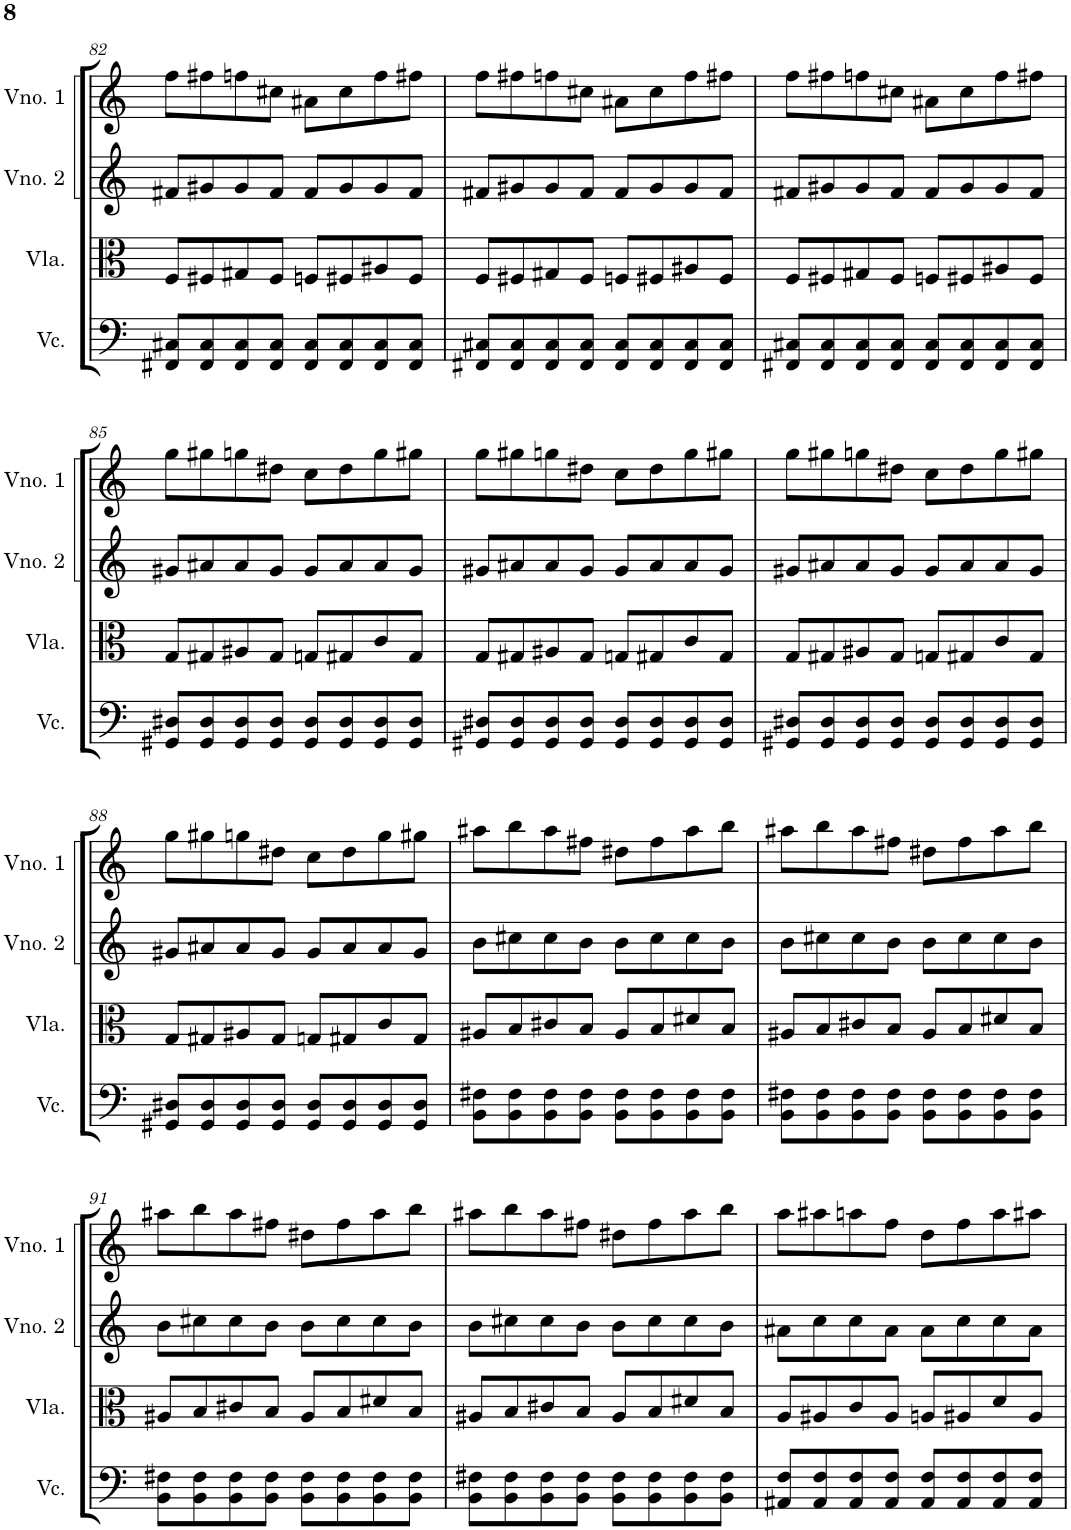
**kern	**kern	**kern	**kern
*part4	*part3	*part2	*part1
*staff4	*staff3	*staff2	*staff1
*I"Violoncelo	*I"Viola	*I"Violino 2	*I"Violino 1
*I'Vc.	*I'Vla.	*I'Vno. 2	*I'Vno. 1
!!LO:PB:g=z
*clefF4	*clefC3	*clefG2	*clefG2
*k[]	*k[]	*k[]	*k[]
*M4/4	*M4/4	*M4/4	*M4/4
=82	=82	=82	=82
8FF#X/ 8C#X/L	8F/L	8f#X/L	8ff\L
8FF#/ 8C#/	8F#X/	8g#X/	8ff#X\
8FF#/ 8C#/	8G#X/	8g#/	8ffn\
8FF#/ 8C#/J	8F#/J	8f#/J	8cc#X\J
8FF#/ 8C#/L	8Fn/L	8f#/L	8a#X\L
8FF#/ 8C#/	8F#X/	8g#/	8cc#\
8FF#/ 8C#/	8A#X/	8g#/	8ff\
8FF#/ 8C#/J	8F#/J	8f#/J	8ff#X\J
=83	=83	=83	=83
8FF#X/ 8C#X/L	8F/L	8f#X/L	8ff\L
8FF#/ 8C#/	8F#X/	8g#X/	8ff#X\
8FF#/ 8C#/	8G#X/	8g#/	8ffn\
8FF#/ 8C#/J	8F#/J	8f#/J	8cc#X\J
8FF#/ 8C#/L	8Fn/L	8f#/L	8a#X\L
8FF#/ 8C#/	8F#X/	8g#/	8cc#\
8FF#/ 8C#/	8A#X/	8g#/	8ff\
8FF#/ 8C#/J	8F#/J	8f#/J	8ff#X\J
=84	=84	=84	=84
8FF#X/ 8C#X/L	8F/L	8f#X/L	8ff\L
8FF#/ 8C#/	8F#X/	8g#X/	8ff#X\
8FF#/ 8C#/	8G#X/	8g#/	8ffn\
8FF#/ 8C#/J	8F#/J	8f#/J	8cc#X\J
8FF#/ 8C#/L	8Fn/L	8f#/L	8a#X\L
8FF#/ 8C#/	8F#X/	8g#/	8cc#\
8FF#/ 8C#/	8A#X/	8g#/	8ff\
8FF#/ 8C#/J	8F#/J	8f#/J	8ff#X\J
!!LO:LB:g=z
=85	=85	=85	=85
8GG#X/ 8D#X/L	8G/L	8g#X/L	8gg\L
8GG#/ 8D#/	8G#X/	8a#X/	8gg#X\
8GG#/ 8D#/	8A#X/	8a#/	8ggn\
8GG#/ 8D#/J	8G#/J	8g#/J	8dd#X\J
8GG#/ 8D#/L	8Gn/L	8g#/L	8cc\L
8GG#/ 8D#/	8G#X/	8a#/	8dd#\
8GG#/ 8D#/	8c/	8a#/	8gg\
8GG#/ 8D#/J	8G#/J	8g#/J	8gg#X\J
=86	=86	=86	=86
8GG#X/ 8D#X/L	8G/L	8g#X/L	8gg\L
8GG#/ 8D#/	8G#X/	8a#X/	8gg#X\
8GG#/ 8D#/	8A#X/	8a#/	8ggn\
8GG#/ 8D#/J	8G#/J	8g#/J	8dd#X\J
8GG#/ 8D#/L	8Gn/L	8g#/L	8cc\L
8GG#/ 8D#/	8G#X/	8a#/	8dd#\
8GG#/ 8D#/	8c/	8a#/	8gg\
8GG#/ 8D#/J	8G#/J	8g#/J	8gg#X\J
=87	=87	=87	=87
8GG#X/ 8D#X/L	8G/L	8g#X/L	8gg\L
8GG#/ 8D#/	8G#X/	8a#X/	8gg#X\
8GG#/ 8D#/	8A#X/	8a#/	8ggn\
8GG#/ 8D#/J	8G#/J	8g#/J	8dd#X\J
8GG#/ 8D#/L	8Gn/L	8g#/L	8cc\L
8GG#/ 8D#/	8G#X/	8a#/	8dd#\
8GG#/ 8D#/	8c/	8a#/	8gg\
8GG#/ 8D#/J	8G#/J	8g#/J	8gg#X\J
!!LO:LB:g=z
=88	=88	=88	=88
8GG#X/ 8D#X/L	8G/L	8g#X/L	8gg\L
8GG#/ 8D#/	8G#X/	8a#X/	8gg#X\
8GG#/ 8D#/	8A#X/	8a#/	8ggn\
8GG#/ 8D#/J	8G#/J	8g#/J	8dd#X\J
8GG#/ 8D#/L	8Gn/L	8g#/L	8cc\L
8GG#/ 8D#/	8G#X/	8a#/	8dd#\
8GG#/ 8D#/	8c/	8a#/	8gg\
8GG#/ 8D#/J	8G#/J	8g#/J	8gg#X\J
=89	=89	=89	=89
8BB\ 8F#X\L	8A#X/L	8b\L	8aa#X\L
8BB\ 8F#\	8B/	8cc#X\	8bb\
8BB\ 8F#\	8c#X/	8cc#\	8aa#\
8BB\ 8F#\J	8B/J	8b\J	8ff#X\J
8BB\ 8F#\L	8A#/L	8b\L	8dd#X\L
8BB\ 8F#\	8B/	8cc#\	8ff#\
8BB\ 8F#\	8d#X/	8cc#\	8aa#\
8BB\ 8F#\J	8B/J	8b\J	8bb\J
=90	=90	=90	=90
8BB\ 8F#X\L	8A#X/L	8b\L	8aa#X\L
8BB\ 8F#\	8B/	8cc#X\	8bb\
8BB\ 8F#\	8c#X/	8cc#\	8aa#\
8BB\ 8F#\J	8B/J	8b\J	8ff#X\J
8BB\ 8F#\L	8A#/L	8b\L	8dd#X\L
8BB\ 8F#\	8B/	8cc#\	8ff#\
8BB\ 8F#\	8d#X/	8cc#\	8aa#\
8BB\ 8F#\J	8B/J	8b\J	8bb\J
!!LO:LB:g=z
=91	=91	=91	=91
8BB\ 8F#X\L	8A#X/L	8b\L	8aa#X\L
8BB\ 8F#\	8B/	8cc#X\	8bb\
8BB\ 8F#\	8c#X/	8cc#\	8aa#\
8BB\ 8F#\J	8B/J	8b\J	8ff#X\J
8BB\ 8F#\L	8A#/L	8b\L	8dd#X\L
8BB\ 8F#\	8B/	8cc#\	8ff#\
8BB\ 8F#\	8d#X/	8cc#\	8aa#\
8BB\ 8F#\J	8B/J	8b\J	8bb\J
=92	=92	=92	=92
8BB\ 8F#X\L	8A#X/L	8b\L	8aa#X\L
8BB\ 8F#\	8B/	8cc#X\	8bb\
8BB\ 8F#\	8c#X/	8cc#\	8aa#\
8BB\ 8F#\J	8B/J	8b\J	8ff#X\J
8BB\ 8F#\L	8A#/L	8b\L	8dd#X\L
8BB\ 8F#\	8B/	8cc#\	8ff#\
8BB\ 8F#\	8d#X/	8cc#\	8aa#\
8BB\ 8F#\J	8B/J	8b\J	8bb\J
=93	=93	=93	=93
8AA#X/ 8F/L	8A/L	8a#X\L	8aa\L
8AA#/ 8F/	8A#X/	8cc\	8aa#X\
8AA#/ 8F/	8c/	8cc\	8aan\
8AA#/ 8F/J	8A#/J	8a#\J	8ff\J
8AA#/ 8F/L	8An/L	8a#\L	8dd\L
8AA#/ 8F/	8A#X/	8cc\	8ff\
8AA#/ 8F/	8d/	8cc\	8aa\
8AA#/ 8F/J	8A#/J	8a#\J	8aa#X\J
=	=	=	=
*-	*-	*-	*-
